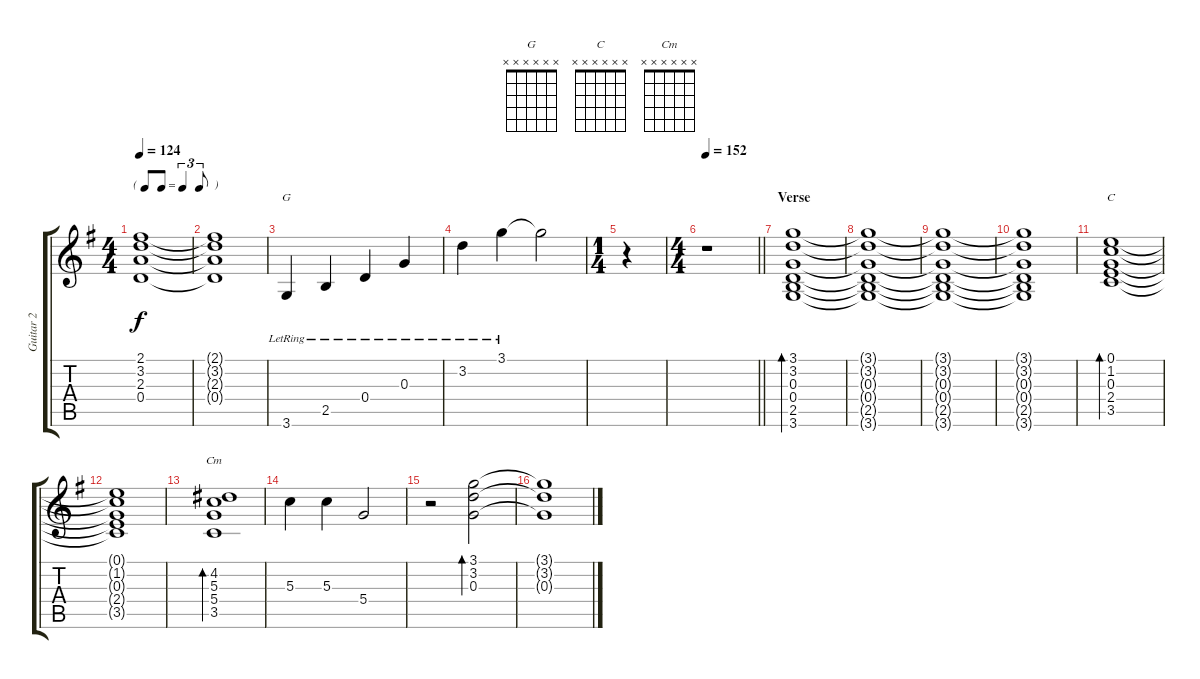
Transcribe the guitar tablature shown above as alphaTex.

\track ("Guitar 2" "Guitar 2") {instrument overdrivenguitar}
\staff {score tabs}
\tuning (E4 B3 G3 D3 A2 E2) {hide}
\chord ("G" x x x x x x)
\chord ("C" x x x x x x)
\chord ("Cm" x x x x x x)
\ts (4 4)
\tf triplet8th
\tempo 124
\clef g2
\ks g
(2.1{t} 3.2{t} 2.3{t} 0.4{t}).1{dy f} |
(2.1{t} 3.2{t} 2.3{t} 0.4{t}).1 |
3.6{lr}.4{ch "G"} 2.5{lr}.4 0.4{lr}.4 0.3{lr}.4 |
3.2{lr}.4 3.1{lr}.4 3.1{t}.2 |
\ts (1 4)
r.4 |
\ts (4 4)
\tempo 152
\barLineRight lightlight
r.1 |
\section ("" "Verse")
(3.1 3.2 0.3 0.4 2.5 3.6).1{bd 60} |
(3.1{t} 3.2{t} 0.3{t} 0.4{t} 2.5{t} 3.6{t}).1 |
(3.1{t} 3.2{t} 0.3{t} 0.4{t} 2.5{t} 3.6{t}).1 |
(3.1{t} 3.2{t} 0.3{t} 0.4{t} 2.5{t} 3.6{t}).1 |
(0.1 1.2 0.3 2.4 3.5).1{bd 60 ch "C"} |
(0.1{t} 1.2{t} 0.3{t} 2.4{t} 3.5{t}).1 |
(4.2 5.3 5.4 3.5).1{bd 60 ch "Cm"} |
5.3.4 5.3.4 5.4.2 |
r.2 (3.1 3.2 0.3).2{bd 60} |
(3.1{t} 3.2{t} 0.3{t}).1
